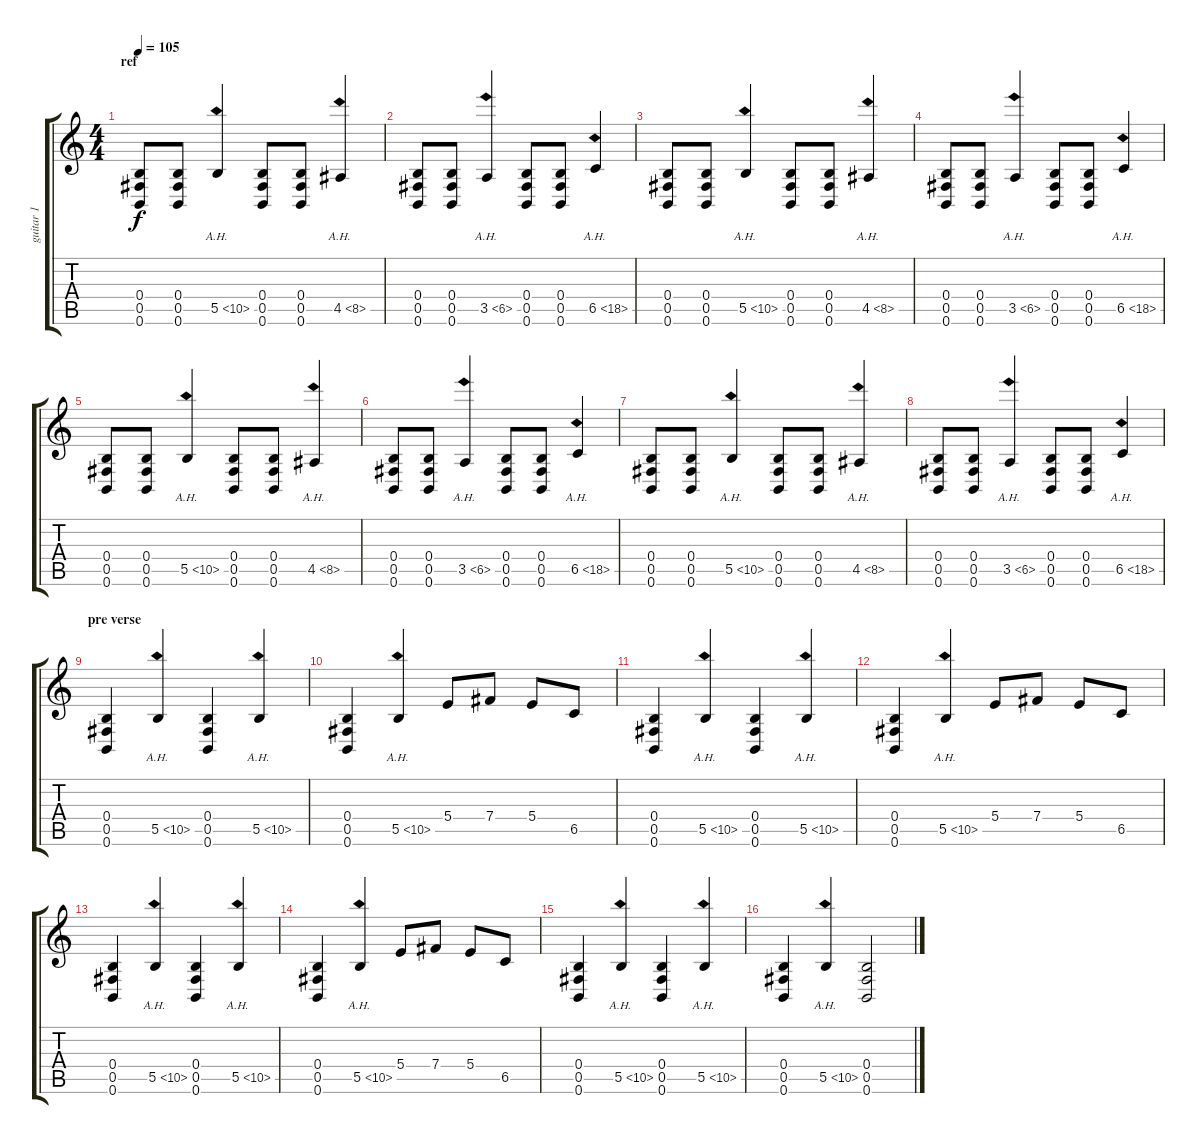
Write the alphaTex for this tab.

\track ("guitar 1" "guitar 1") {instrument distortionguitar}
\staff {score tabs}
\tuning (Db4 Ab3 E3 B2 Gb2 B1) {hide}
\ts (4 4)
\section ("" "ref")
\tempo 105
\clef g2
\ks c
(0.4 0.5 0.6).8{dy f} (0.4 0.5 0.6).8 5.5{ah 5}.4 (0.4 0.5 0.6).8 (0.4 0.5 0.6).8 4.5{ah 4}.4 |
(0.4 0.5 0.6).8 (0.4 0.5 0.6).8 3.5{ah 3}.4 (0.4 0.5 0.6).8 (0.4 0.5 0.6).8 6.5{ah 12}.4 |
(0.4 0.5 0.6).8 (0.4 0.5 0.6).8 5.5{ah 5}.4 (0.4 0.5 0.6).8 (0.4 0.5 0.6).8 4.5{ah 4}.4 |
(0.4 0.5 0.6).8 (0.4 0.5 0.6).8 3.5{ah 3}.4 (0.4 0.5 0.6).8 (0.4 0.5 0.6).8 6.5{ah 12}.4 |
(0.4 0.5 0.6).8 (0.4 0.5 0.6).8 5.5{ah 5}.4 (0.4 0.5 0.6).8 (0.4 0.5 0.6).8 4.5{ah 4}.4 |
(0.4 0.5 0.6).8 (0.4 0.5 0.6).8 3.5{ah 3}.4 (0.4 0.5 0.6).8 (0.4 0.5 0.6).8 6.5{ah 12}.4 |
(0.4 0.5 0.6).8 (0.4 0.5 0.6).8 5.5{ah 5}.4 (0.4 0.5 0.6).8 (0.4 0.5 0.6).8 4.5{ah 4}.4 |
(0.4 0.5 0.6).8 (0.4 0.5 0.6).8 3.5{ah 3}.4 (0.4 0.5 0.6).8 (0.4 0.5 0.6).8 6.5{ah 12}.4 |
\section ("" "pre verse")
(0.4 0.5 0.6).4 5.5{ah 5}.4 (0.4 0.5 0.6).4 5.5{ah 5}.4 |
\section ("" "")
(0.4 0.5 0.6).4 5.5{ah 5}.4 5.4.8 7.4.8 5.4.8 6.5.8 |
(0.4 0.5 0.6).4 5.5{ah 5}.4 (0.4 0.5 0.6).4 5.5{ah 5}.4 |
(0.4 0.5 0.6).4 5.5{ah 5}.4 5.4.8 7.4.8 5.4.8 6.5.8 |
(0.4 0.5 0.6).4 5.5{ah 5}.4 (0.4 0.5 0.6).4 5.5{ah 5}.4 |
(0.4 0.5 0.6).4 5.5{ah 5}.4 5.4.8 7.4.8 5.4.8 6.5.8 |
(0.4 0.5 0.6).4 5.5{ah 5}.4 (0.4 0.5 0.6).4 5.5{ah 5}.4 |
(0.4 0.5 0.6).4 5.5{ah 5}.4 (0.4 0.5 0.6).2
